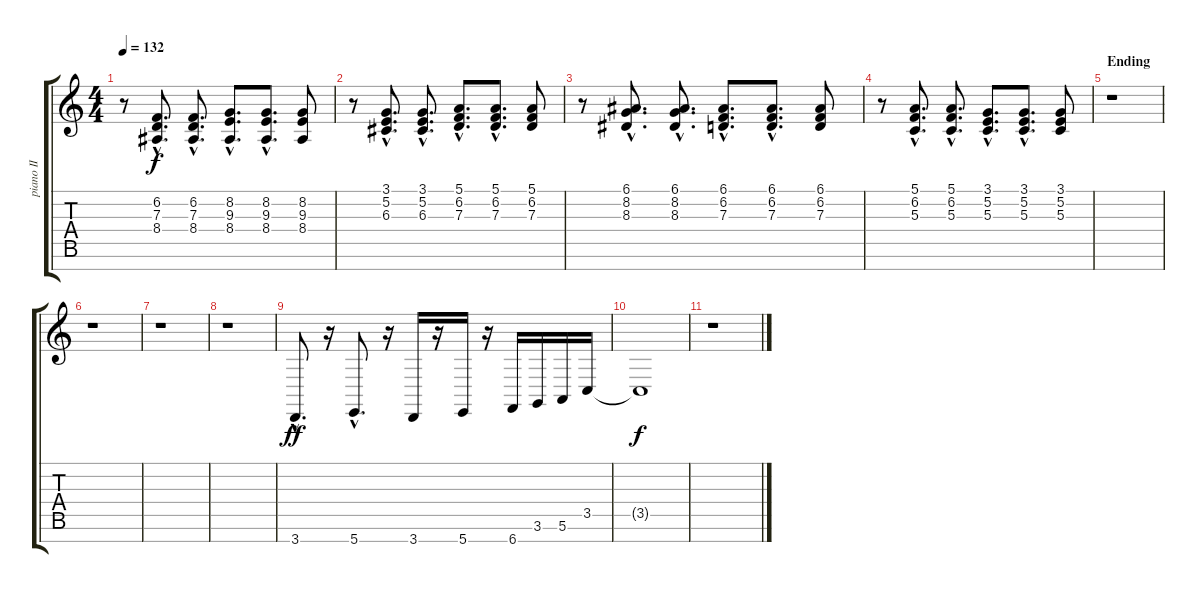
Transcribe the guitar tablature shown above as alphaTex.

\track ("piano II" "piano II") {instrument honkytonkpiano}
\staff {score tabs}
\tuning (E4 B3 G3 D3 A2 E2 B1) {hide}
\ts (4 4)
\tempo 132
\clef g2
\ks c
r.8{dy f} (6.2{hac} 7.3{hac} 8.4{hac}).8{d} (6.2{hac} 7.3{hac} 8.4{hac}).8{d} (8.2{hac} 9.3{hac} 8.4{hac}).8{d} (8.2{hac} 9.3{hac} 8.4{hac}).8{d} (8.2 9.3 8.4).8 |
r.8 (3.1{hac} 5.2{hac} 6.3{hac}).8{d} (3.1{hac} 5.2{hac} 6.3{hac}).8{d} (5.1{hac} 6.2{hac} 7.3{hac}).8{d} (5.1{hac} 6.2{hac} 7.3{hac}).8{d} (5.1 6.2 7.3).8 |
r.8 (6.1{hac} 8.2{hac} 8.3{hac}).8{d} (6.1{hac} 8.2{hac} 8.3{hac}).8{d} (6.1{hac} 6.2{hac} 7.3{hac}).8{d} (6.1{hac} 6.2{hac} 7.3{hac}).8{d} (6.1 6.2 7.3).8 |
r.8 (5.1{hac} 6.2{hac} 5.3{hac}).8{d} (5.1{hac} 6.2{hac} 5.3{hac}).8{d} (3.1{hac} 5.2{hac} 5.3{hac}).8{d} (3.1{hac} 5.2{hac} 5.3{hac}).8{d} (3.1 5.2 5.3).8 |
\section ("" "Ending")
r.1 |
r.1 |
r.1 |
r.1 |
3.7{hac}.8{d dy ff balance 8} r.16 5.7{hac}.8{d} r.16 3.7.16 r.16 5.7.16 r.16 6.7.16 3.6.16 5.6.16 3.5.16 |
3.5{t}.1{dy f} |
r.1
